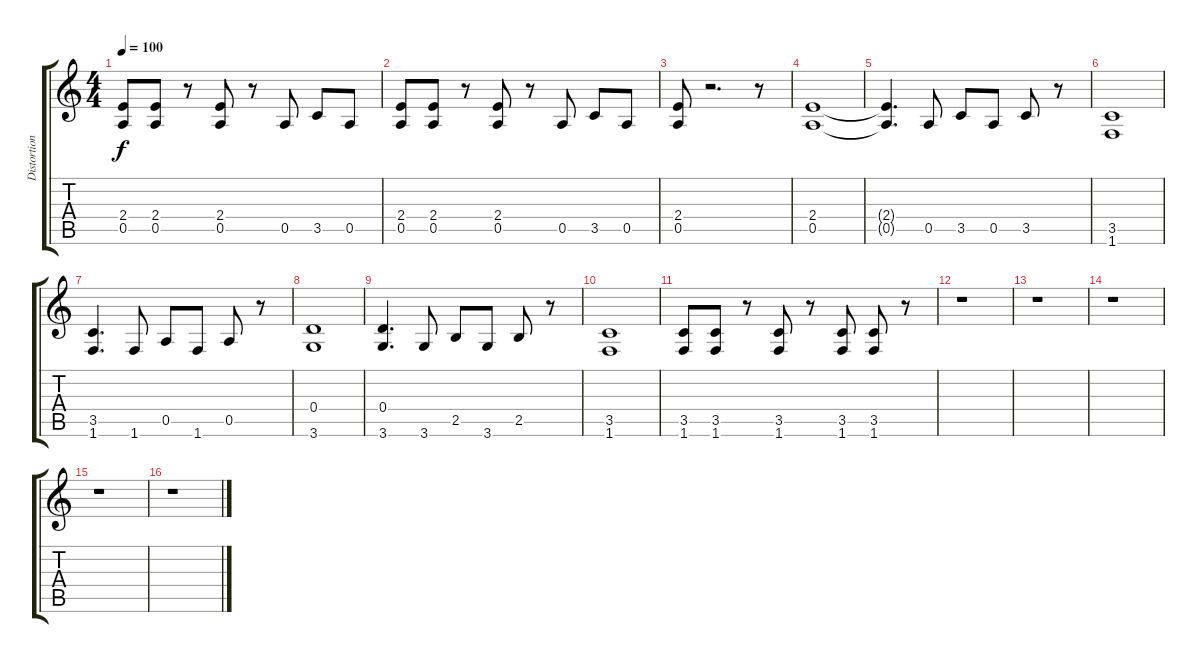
\track ("Distortion Lead" "Distortion") {instrument distortionguitar}
\staff {score tabs}
\tuning (E4 B3 G3 D3 A2 E2) {hide}
\ts (4 4)
\tempo 100
\clef g2
\ks c
(2.4 0.5).8{dy f} (2.4 0.5).8 r.8 (2.4 0.5).8 r.8 0.5.8 3.5.8 0.5.8 |
(2.4 0.5).8 (2.4 0.5).8 r.8 (2.4 0.5).8 r.8 0.5.8 3.5.8 0.5.8 |
(2.4 0.5).8 r.2{d} r.8 |
(2.4 0.5).1 |
(2.4{t} 0.5{t}).4{d} 0.5.8 3.5.8 0.5.8 3.5.8 r.8 |
(3.5 1.6).1 |
(3.5 1.6).4{d} 1.6.8 0.5.8 1.6.8 0.5.8 r.8 |
(0.4 3.6).1 |
(0.4 3.6).4{d} 3.6.8 2.5.8 3.6.8 2.5.8 r.8 |
(3.5 1.6).1 |
(3.5 1.6).8 (3.5 1.6).8 r.8 (3.5 1.6).8 r.8 (3.5 1.6).8 (3.5 1.6).8 r.8 |
r.1 |
r.1 |
r.1 |
r.1 |
r.1
